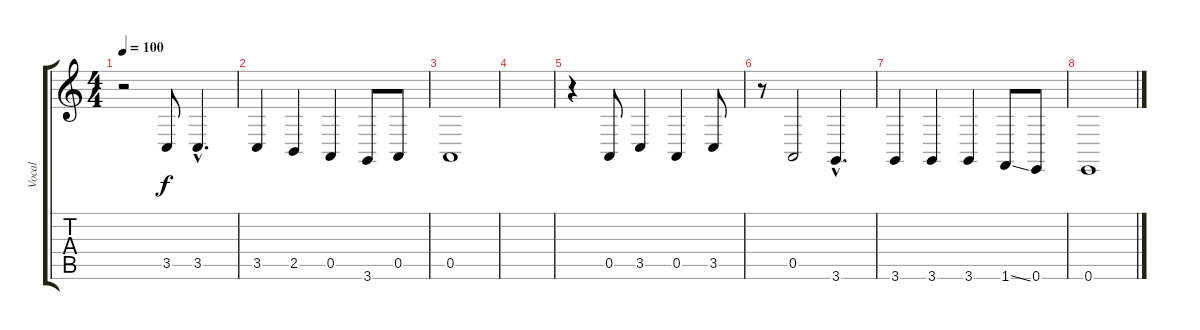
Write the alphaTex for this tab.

\track ("Vocal" "Vocal") {instrument accordion}
\staff {score tabs}
\tuning (E4 B3 G3 D3 A2 E2) {hide}
\ts (4 4)
\tempo 100
\clef g2
\ks c
r.2{dy f} 3.5.8 3.5{hac}.4{d} |
3.5.4 2.5.4 0.5.4 3.6.8 0.5.8 |
0.5.1 |
|
r.4 0.5.8 3.5.4 0.5.4 3.5.8 |
r.8 0.5.2 3.6{hac}.4{d} |
3.6.4 3.6.4 3.6.4 1.6{ss}.8 0.6.8 |
0.6.1
